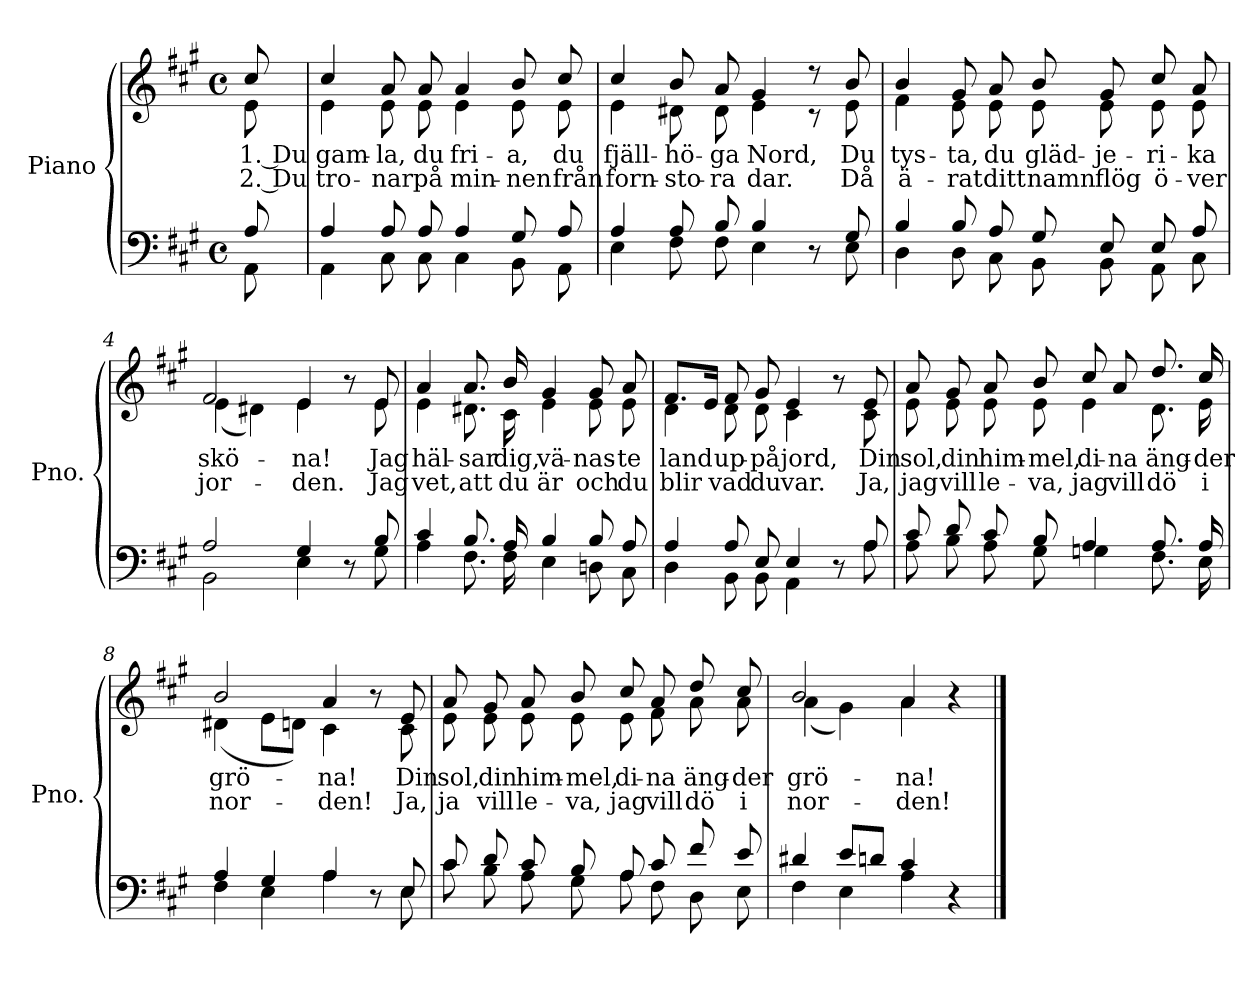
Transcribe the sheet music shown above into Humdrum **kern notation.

**kern	**kern	**text	**text
*part1	*part1	*part1	*part1
*staff2	*staff1	*staff1	*staff1
*I"Piano	*	*	*
*I'Pno.	*	*	*
*clefF4	*clefG2	*	*
*k[f#c#g#]	*k[f#c#g#]	*	*
*M4/4	*M4/4	*	*
*met(c)	*met(c)	*	*
=	=	=	=
*^	*	*	*
!	!	!LO:TX:a:B:t=Med kraft och värme	!	!
!	!	!	!LO:LY:b	!LO:LY:b
*	*	*^	*	*
8A/	8AA\	8cc#/	8e\	1. Du	2. Du
=1	=1	=1	=1	=1	=1
!	!	!	!	!LO:LY:b	!LO:LY:b
4A/	4AA\	4cc#/	4e\	gam-	tro-
!	!	!	!	!LO:LY:b	!LO:LY:b
8A/	8C#\	8a/	8e\	-la,	-nar
!	!	!	!	!LO:LY:b	!LO:LY:b
8A/	8C#\	8a/	8e\	du	på
!	!	!	!	!LO:LY:b	!LO:LY:b
4A/	4C#\	4a/	4e\	fri-	min-
!	!	!	!	!LO:LY:b	!LO:LY:b
8G#/	8BB\	8b/	8e\	-a,	-nen
!	!	!	!	!LO:LY:b	!LO:LY:b
8A/	8AA\	8cc#/	8e\	du	från
=2	=2	=2	=2	=2	=2
!	!	!	!	!LO:LY:b	!LO:LY:b
4A/	4E\	4cc#/	4e\	fjäll-	forn-
!	!	!	!	!LO:LY:b	!LO:LY:b
8A/	8F#\	8b/	8d#X\	-hö-	-sto-
!	!	!	!	!LO:LY:b	!LO:LY:b
8B/	8F#\	8a/	8d#\	-ga	-ra
!	!	!	!	!LO:LY:b	!LO:LY:b
4B/	4E\	4g#/	4e\	Nord,	dar.
8r	8ryy	8r	8r	.	.
!	!	!	!	!LO:LY:b	!LO:LY:b
8G#/	8E\	8b/	8e\	Du	Då
!!LO:LB:g=z	!!
=3	=3	=3	=3	=3	=3
!	!	!	!	!LO:LY:b	!LO:LY:b
4B/	4D\	4b/	4f#\	tys-	ä-
!	!	!	!	!LO:LY:b	!LO:LY:b
8B/	8D\	8g#/	8e\	-ta,	-rat
!	!	!	!	!LO:LY:b	!LO:LY:b
8A/	8C#\	8a/	8e\	du	ditt
!	!	!	!	!LO:LY:b	!LO:LY:b
8G#/	8BB\	8b/	8e\	gläd-	namn
!	!	!	!	!LO:LY:b	!LO:LY:b
8E/	8BB\	8g#/	8e\	-je-	flög
!	!	!	!	!LO:LY:b	!LO:LY:b
8E/	8AA\	8cc#/	8e\	-ri-	ö-
!	!	!	!	!LO:LY:b	!LO:LY:b
8A/	8C#\	8a/	8e\	-ka	-ver
=4	=4	=4	=4	=4	=4
!	!	!	!	!LO:LY:b	!LO:LY:b
2A/	2BB\	2f#/	(<4e\	skö-	jor-
.	.	.	4d#X\)	.	.
!	!	!	!	!LO:LY:b	!LO:LY:b
4G#/	4E\	4e/	4e\	-na!	-den.
8r	8ryy	8r	8ryy	.	.
!	!	!	!	!LO:LY:b	!LO:LY:b
8B/	8G#\	8e/	8e\	Jag	Jag
=5	=5	=5	=5	=5	=5
!	!	!	!	!LO:LY:b	!LO:LY:b
4c#/	4A\	4a/	4e\	häl-	vet,
!	!	!	!	!LO:LY:b	!LO:LY:b
8.B/	8.F#\	8.a/	8.d#X\	-sar	att
!	!	!	!	!LO:LY:b	!LO:LY:b
16A/	16F#\	16b/	16c#\	dig,	du
!	!	!	!	!LO:LY:b	!LO:LY:b
4B/	4E\	4g#/	4e\	vä-	är
!	!	!	!	!LO:LY:b	!LO:LY:b
8B/	8Dn\	8g#/	8e\	-nas-	och
!	!	!	!	!LO:LY:b	!LO:LY:b
8A/	8C#\	8a/	8e\	-te	du
!!LO:LB:g=z	!!
=6	=6	=6	=6	=6	=6
!	!	!	!	!LO:LY:b	!LO:LY:b
4A/	4D\	8.f#/L	4d\	land	blir
.	.	16e/Jk	.	.	.
!	!	!	!	!LO:LY:b	!LO:LY:b
8A/	8BB\	8f#/	8d\	up-	vad
!	!	!	!	!LO:LY:b	!LO:LY:b
8E/	8BB\	8g#/	8d\	-på	du
!	!	!	!	!LO:LY:b	!LO:LY:b
4E/	4AA\	4e/	4c#\	jord,	var.
8r	8ryy	8r	8ryy	.	.
!	!	!	!	!LO:LY:b	!LO:LY:b
8A/	8A\	8e/	8c#\	Din	Ja,
=7	=7	=7	=7	=7	=7
!	!	!	!	!LO:LY:b	!LO:LY:b
8c#/	8A\	8a/	8e\	sol,	jag
!	!	!	!	!LO:LY:b	!LO:LY:b
8d/	8B\	8g#/	8e\	din	vill
!	!	!	!	!LO:LY:b	!LO:LY:b
8c#/	8A\	8a/	8e\	him-	le-
!	!	!	!	!LO:LY:b	!LO:LY:b
8B/	8G#\	8b/	8e\	-mel,	-va,
!	!	!	!	!LO:LY:b	!LO:LY:b
4A/	4Gn\	8cc#/	4e\	di-	jag
!	!	!	!	!LO:LY:b	!LO:LY:b
.	.	8a/	.	-na	vill
!	!	!	!	!LO:LY:b	!LO:LY:b
8.A/	8.F#\	8.dd/	8.d\	äng-	dö
!	!	!	!	!LO:LY:b	!LO:LY:b
16A/	16E\	16cc#/	16e\	-der	i
!!LO:LB:g=z	!!
=8	=8	=8	=8	=8	=8
!	!	!	!	!LO:LY:b	!LO:LY:b
4A/	4F#\	2b/	(<4d#X\	grö-	nor-
4G#/	4E\	.	8e\L	.	.
.	.	.	8dn\J)	.	.
!	!	!	!	!LO:LY:b	!LO:LY:b
4A/	4A\	4a/	4c#\	-na!	-den!
8r	8ryy	8r	8ryy	.	.
!	!	!	!	!LO:LY:b	!LO:LY:b
8E/	8E\	8e/	8c#\	Din	Ja,
=9	=9	=9	=9	=9	=9
!	!	!	!	!LO:LY:b	!LO:LY:b
8c#/	8c#\	8a/	8e\	sol,	ja
!	!	!	!	!LO:LY:b	!LO:LY:b
8d/	8B\	8g#/	8e\	din	vill
!	!	!	!	!LO:LY:b	!LO:LY:b
8c#/	8A\	8a/	8e\	him-	le-
!	!	!	!	!LO:LY:b	!LO:LY:b
8B/	8G#\	8b/	8e\	-mel,	-va,
!	!	!	!	!LO:LY:b	!LO:LY:b
8A/	8A\	8cc#/	8e\	di-	jag
!	!	!	!	!LO:LY:b	!LO:LY:b
8c#/	8F#\	8a/	8f#\	-na	vill
!	!	!	!	!LO:LY:b	!LO:LY:b
8f#/	8D\	8dd/	8a\	äng-	dö
!	!	!	!	!LO:LY:b	!LO:LY:b
8e/	8E\	8cc#/	8a\	-der	i
=10	=10	=10	=10	=10	=10
!	!	!	!	!LO:LY:b	!LO:LY:b
4d#X/	4F#\	2b/	(<4a\	grö-	nor-
8e/L	4E\	.	4g#\)	.	.
8dn/J	.	.	.	.	.
!	!	!	!	!LO:LY:b	!LO:LY:b
4c#/	4A\	4a/	4a\	-na!	-den!
4r	4ryy	4r	4ryy	.	.
*v	*v	*	*	*	*
*	*v	*v	*	*
==	==	==	==
*-	*-	*-	*-
